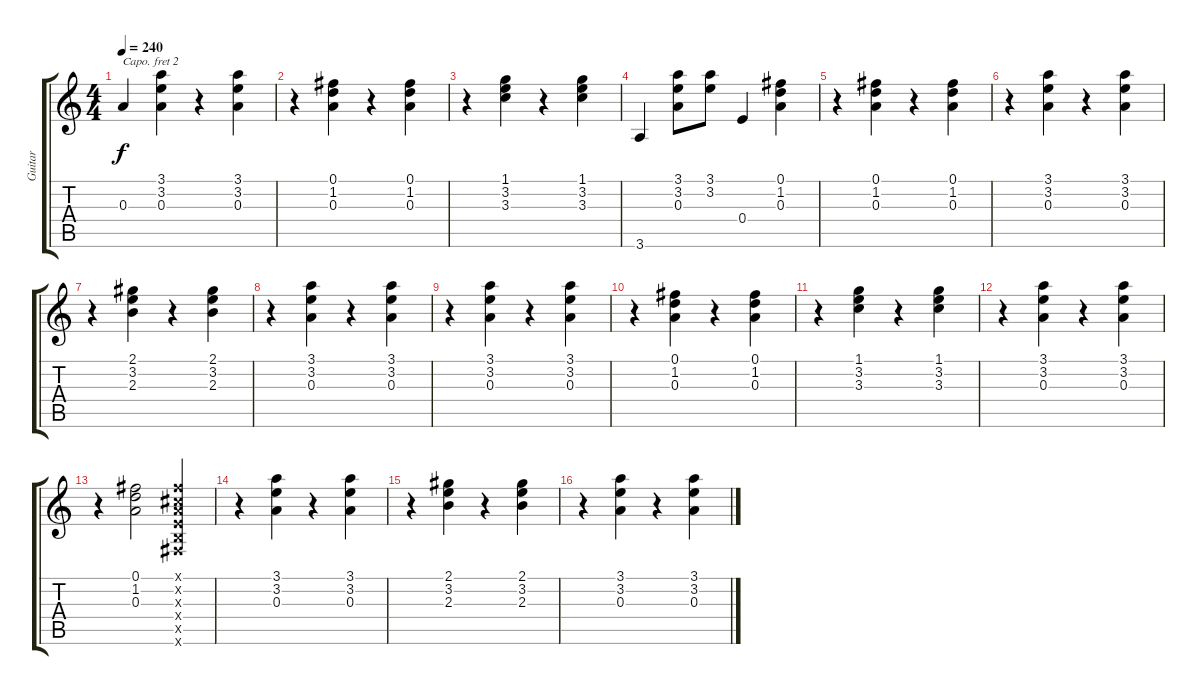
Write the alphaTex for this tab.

\track ("Guitar" "Guitar") {instrument acousticguitarnylon}
\staff {score tabs}
\capo 2
\tuning (E4 B3 G3 D3 A2 E2) {hide}
\ts (4 4)
\tempo 240
\clef g2
\ks c
0.3{t}.4{dy f} (3.1 3.2 0.3).4 r.4 (3.1 3.2 0.3).4 |
r.4 (0.1 1.2 0.3).4 r.4 (0.1 1.2 0.3).4 |
r.4 (1.1 3.2 3.3).4 r.4 (1.1 3.2 3.3).4 |
3.6.4 (3.1 3.2 0.3).8 (3.1 3.2).8 0.4.4 (0.1 1.2 0.3).4 |
r.4 (0.1 1.2 0.3).4 r.4 (0.1 1.2 0.3).4 |
r.4 (3.1 3.2 0.3).4 r.4 (3.1 3.2 0.3).4 |
r.4 (2.1 3.2 2.3).4 r.4 (2.1 3.2 2.3).4 |
r.4 (3.1 3.2 0.3).4 r.4 (3.1 3.2 0.3).4 |
r.4 (3.1 3.2 0.3).4 r.4 (3.1 3.2 0.3).4 |
r.4 (0.1 1.2 0.3).4 r.4 (0.1 1.2 0.3).4 |
r.4 (1.1 3.2 3.3).4 r.4 (1.1 3.2 3.3).4 |
r.4 (3.1 3.2 0.3).4 r.4 (3.1 3.2 0.3).4 |
r.4 (0.1 1.2 0.3).2 (0.1{x} 0.2{x} 0.3{x} 0.4{x} 0.5{x} 0.6{x}).4 |
r.4 (3.1 3.2 0.3).4 r.4 (3.1 3.2 0.3).4 |
r.4 (2.1 3.2 2.3).4 r.4 (2.1 3.2 2.3).4 |
r.4 (3.1 3.2 0.3).4 r.4 (3.1 3.2 0.3).4
